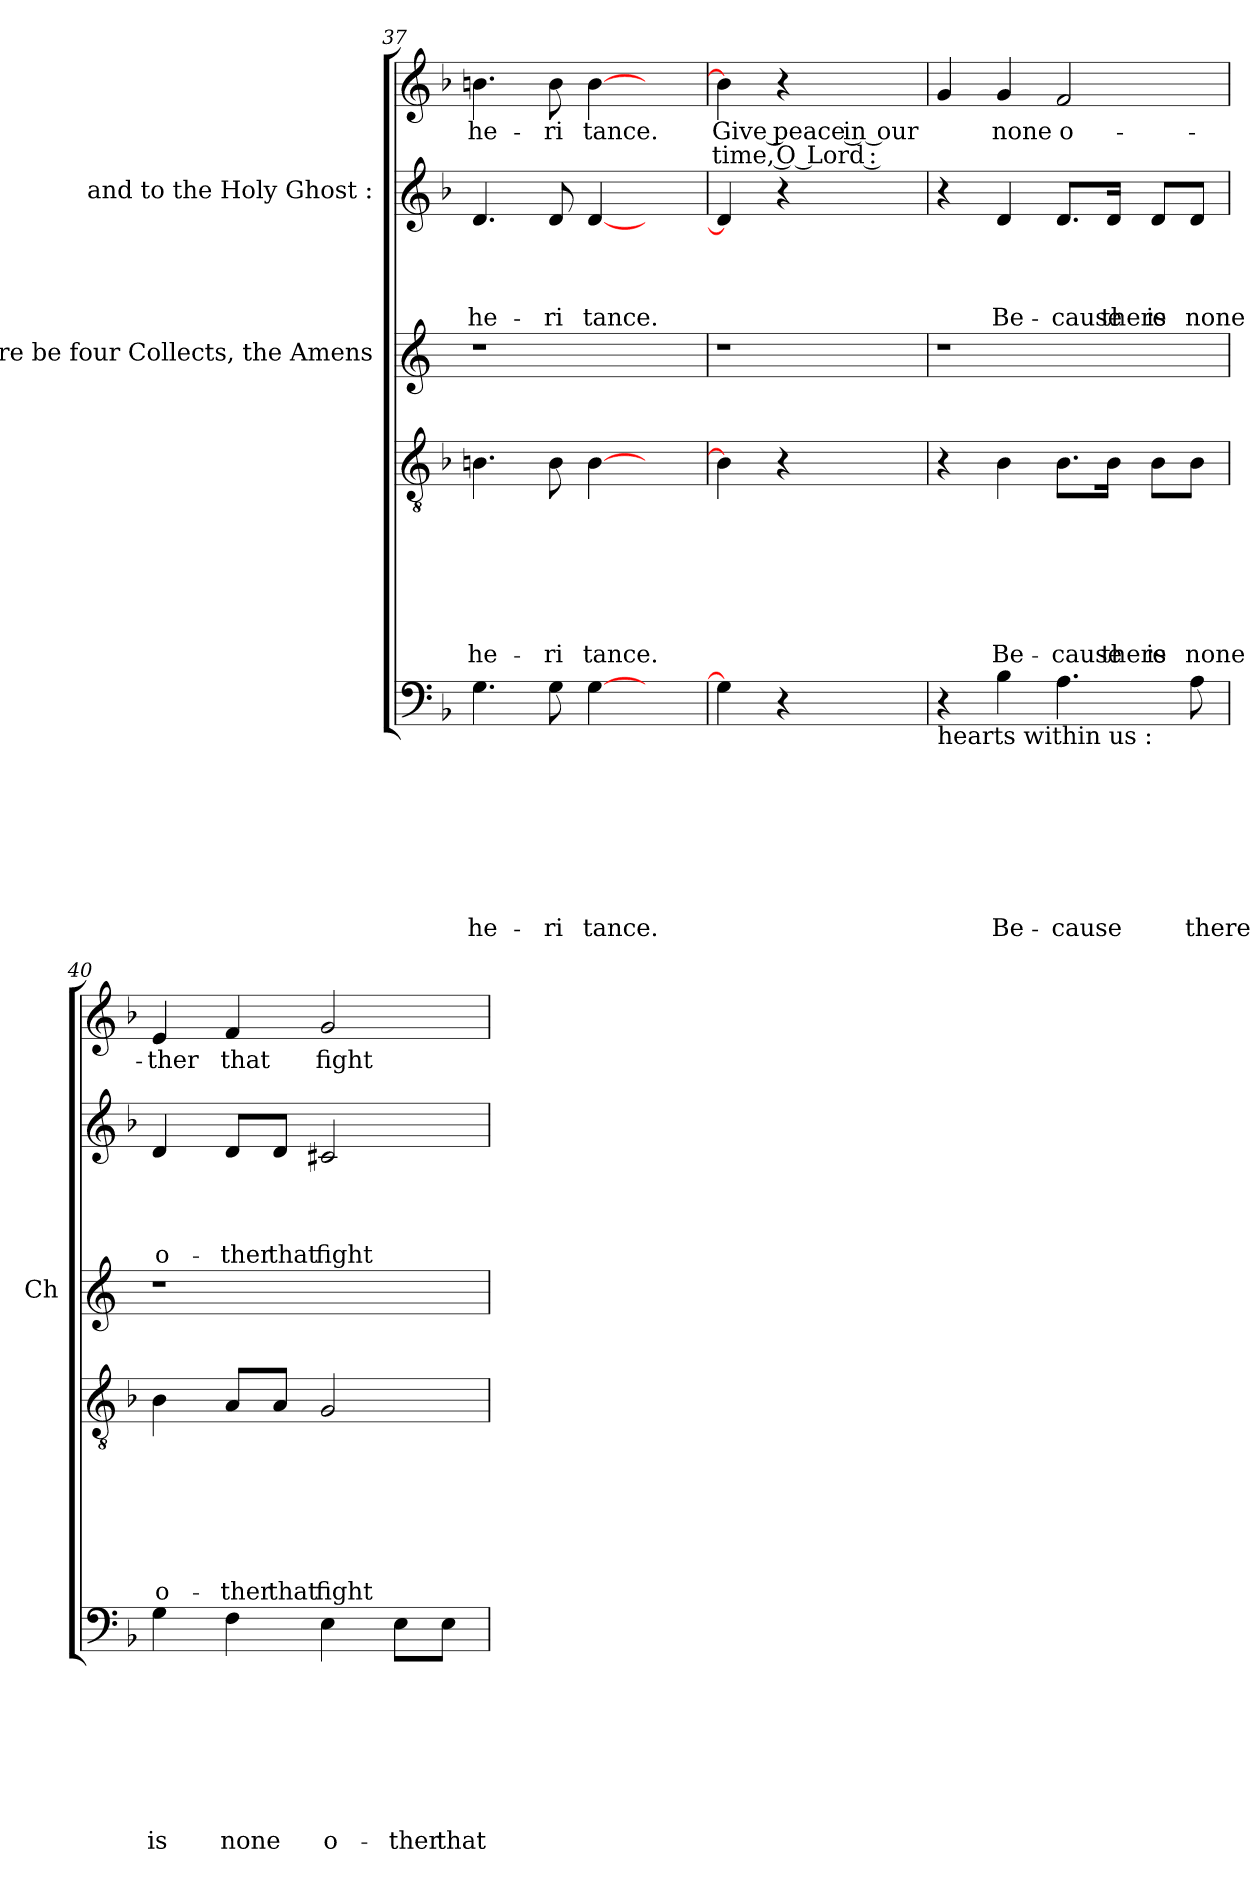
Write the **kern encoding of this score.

**kern	**text	**text	**text	**text	**text	**text	**text	**text	**kern	**text	**text	**text	**text	**text	**text	**text	**kern	**kern	**text	**text	**text	**text	**kern	**text	**text
*part5	*part5	*part5	*part5	*part5	*part5	*part5	*part5	*part5	*part4	*part4	*part4	*part4	*part4	*part4	*part4	*part4	*part3	*part2	*part2	*part2	*part2	*part2	*part1	*part1	*part1
*staff5	*staff5	*staff5	*staff5	*staff5	*staff5	*staff5	*staff5	*staff5	*staff4	*staff4	*staff4	*staff4	*staff4	*staff4	*staff4	*staff4	*staff3	*staff2	*staff2	*staff2	*staff2	*staff2	*staff1	*staff1	*staff1
*	*	*	*	*	*	*	*	*	*	*	*	*	*	*	*	*	*I"Ifthere be four Collects, the Amens	*I"and to the Holy Ghost :	*	*	*	*	*	*	*
*	*	*	*	*	*	*	*	*	*	*	*	*	*	*	*	*	*I'Ch	*	*	*	*	*	*	*	*
*clefF4	*	*	*	*	*	*	*	*	*clefGv2	*	*	*	*	*	*	*	*clefG2	*clefG2	*	*	*	*	*clefG2	*	*
*ITrd-3c-5	*	*	*	*	*	*	*	*	*ITrd-3c-5	*	*	*	*	*	*	*	*	*ITrd-3c-5	*	*	*	*	*ITrd-3c-5	*	*
*k[b-e-]	*	*	*	*	*	*	*	*	*k[b-e-]	*	*	*	*	*	*	*	*k[]	*k[b-e-]	*	*	*	*	*k[b-e-]	*	*
*B-:	*	*	*	*	*	*	*	*	*B-:	*	*	*	*	*	*	*	*C:	*B-:	*	*	*	*	*B-:	*	*
=37	=37	=37	=37	=37	=37	=37	=37	=37	=37	=37	=37	=37	=37	=37	=37	=37	=37	=37	=37	=37	=37	=37	=37	=37	=37
!	!	!	!	!	!	!	!	!LO:LY:b	!	!	!	!	!	!	!	!LO:LY:b	!	!	!	!	!	!LO:LY:b	!	!LO:LY:b	!
4.c\	.	.	.	.	.	.	.	-he-	4.en\	.	.	.	.	.	.	-he-	1r	4.g/	.	.	.	-he-	4.een\	-he-	.
!	!	!	!	!	!	!	!	!LO:LY:b	!	!	!	!	!	!	!	!LO:LY:b	!	!	!	!	!	!LO:LY:b	!	!LO:LY:b	!
8c\	.	.	.	.	.	.	.	-ri	8e\	.	.	.	.	.	.	-ri	.	8g/	.	.	.	-ri	8ee\	-ri	.
!	!	!	!	!	!	!	!	!LO:LY:b	!	!	!	!	!	!	!	!LO:LY:b	!	!	!	!	!	!LO:LY:b	!	!LO:LY:b	!
[>4c\	.	.	.	.	.	.	.	tance.	[>4e\	.	.	.	.	.	.	tance.	.	[<4g/	.	.	.	tance.	[>4ee\	tance.	.
4ryy	.	.	.	.	.	.	.	.	4ryy	.	.	.	.	.	.	.	.	4ryy	.	.	.	.	4ryy	.	.
=38	=38	=38	=38	=38	=38	=38	=38	=38	=38	=38	=38	=38	=38	=38	=38	=38	=38	=38	=38	=38	=38	=38	=38	=38	=38
!	!	!	!	!	!	!	!	!	!	!	!	!	!	!	!	!	!	!	!	!	!	!	!	!LO:LY:b	!LO:LY:b
4c\]	.	.	.	.	.	.	.	.	4e\]	.	.	.	.	.	.	.	1r	4g/]	.	.	.	.	4ee\]	Give peace in our	time, O Lord :
4r	.	.	.	.	.	.	.	.	4r	.	.	.	.	.	.	.	.	4r	.	.	.	.	4r	.	.
2ryy	.	.	.	.	.	.	.	.	2ryy	.	.	.	.	.	.	.	.	2ryy	.	.	.	.	2ryy	.	.
!!LO:PB:g=z
=39	=39	=39	=39	=39	=39	=39	=39	=39	=39	=39	=39	=39	=39	=39	=39	=39	=39	=39	=39	=39	=39	=39	=39	=39	=39
!LO:TX:b:t=hearts within us &colon;	!	!	!	!	!	!	!	!	!	!	!	!	!	!	!	!	!	!	!	!	!	!	!	!	!
4r	.	.	.	.	.	.	.	.	4r	.	.	.	.	.	.	.	1r	4r	.	.	.	.	4cc/	.	.
!	!	!	!	!	!	!	!	!LO:LY:b	!	!	!	!	!	!	!	!LO:LY:b	!	!	!	!	!	!LO:LY:b	!	!LO:LY:b	!
4e-\	.	.	.	.	.	.	.	Be-	4e-\	.	.	.	.	.	.	Be-	.	4g/	.	.	.	Be-	4cc/	none	.
!	!	!	!	!	!	!	!	!LO:LY:b	!	!	!	!	!	!	!	!LO:LY:b	!	!	!	!	!	!LO:LY:b	!	!LO:LY:b	!
4.d\	.	.	.	.	.	.	.	-cause	8.e-\L	.	.	.	.	.	.	-cause	.	8.g/L	.	.	.	-cause	2b-/	o-	.
!	!	!	!	!	!	!	!	!	!	!	!	!	!	!	!	!LO:LY:b	!	!	!	!	!	!LO:LY:b	!	!	!
.	.	.	.	.	.	.	.	.	16e-\Jk	.	.	.	.	.	.	there	.	16g/Jk	.	.	.	there	.	.	.
!	!	!	!	!	!	!	!	!	!	!	!	!	!	!	!	!LO:LY:b	!	!	!	!	!	!LO:LY:b	!	!	!
.	.	.	.	.	.	.	.	.	8e-\L	.	.	.	.	.	.	is	.	8g/L	.	.	.	is	.	.	.
!	!	!	!	!	!	!	!	!LO:LY:b	!	!	!	!	!	!	!	!LO:LY:b	!	!	!	!	!	!LO:LY:b	!	!	!
8d\	.	.	.	.	.	.	.	there	8e-\J	.	.	.	.	.	.	none	.	8g/J	.	.	.	none	.	.	.
=40	=40	=40	=40	=40	=40	=40	=40	=40	=40	=40	=40	=40	=40	=40	=40	=40	=40	=40	=40	=40	=40	=40	=40	=40	=40
!	!	!	!	!	!	!	!	!LO:LY:b	!	!	!	!	!	!	!	!LO:LY:b	!	!	!	!	!	!LO:LY:b	!	!LO:LY:b	!
4c\	.	.	.	.	.	.	.	is	4e-\	.	.	.	.	.	.	o-	1r	4g/	.	.	.	o-	4a/	-ther	.
!	!	!	!	!	!	!	!	!LO:LY:b	!	!	!	!	!	!	!	!LO:LY:b	!	!	!	!	!	!LO:LY:b	!	!LO:LY:b	!
4B-\	.	.	.	.	.	.	.	none	8d/L	.	.	.	.	.	.	-ther	.	8g/L	.	.	.	-ther	4b-/	that	.
!	!	!	!	!	!	!	!	!	!	!	!	!	!	!	!	!LO:LY:b	!	!	!	!	!	!LO:LY:b	!	!	!
.	.	.	.	.	.	.	.	.	8d/J	.	.	.	.	.	.	that	.	8g/J	.	.	.	that	.	.	.
!	!	!	!	!	!	!	!	!LO:LY:b	!	!	!	!	!	!	!	!LO:LY:b	!	!	!	!	!	!LO:LY:b	!	!LO:LY:b	!
4A\	.	.	.	.	.	.	.	o-	2c/	.	.	.	.	.	.	fight-	.	2f#X/	.	.	.	fight-	2cc/	fight-	.
!	!	!	!	!	!	!	!	!LO:LY:b	!	!	!	!	!	!	!	!	!	!	!	!	!	!	!	!	!
8A\L	.	.	.	.	.	.	.	-ther	.	.	.	.	.	.	.	.	.	.	.	.	.	.	.	.	.
!	!	!	!	!	!	!	!	!LO:LY:b	!	!	!	!	!	!	!	!	!	!	!	!	!	!	!	!	!
8A\J	.	.	.	.	.	.	.	that	.	.	.	.	.	.	.	.	.	.	.	.	.	.	.	.	.
=	=	=	=	=	=	=	=	=	=	=	=	=	=	=	=	=	=	=	=	=	=	=	=	=	=
*-	*-	*-	*-	*-	*-	*-	*-	*-	*-	*-	*-	*-	*-	*-	*-	*-	*-	*-	*-	*-	*-	*-	*-	*-	*-
